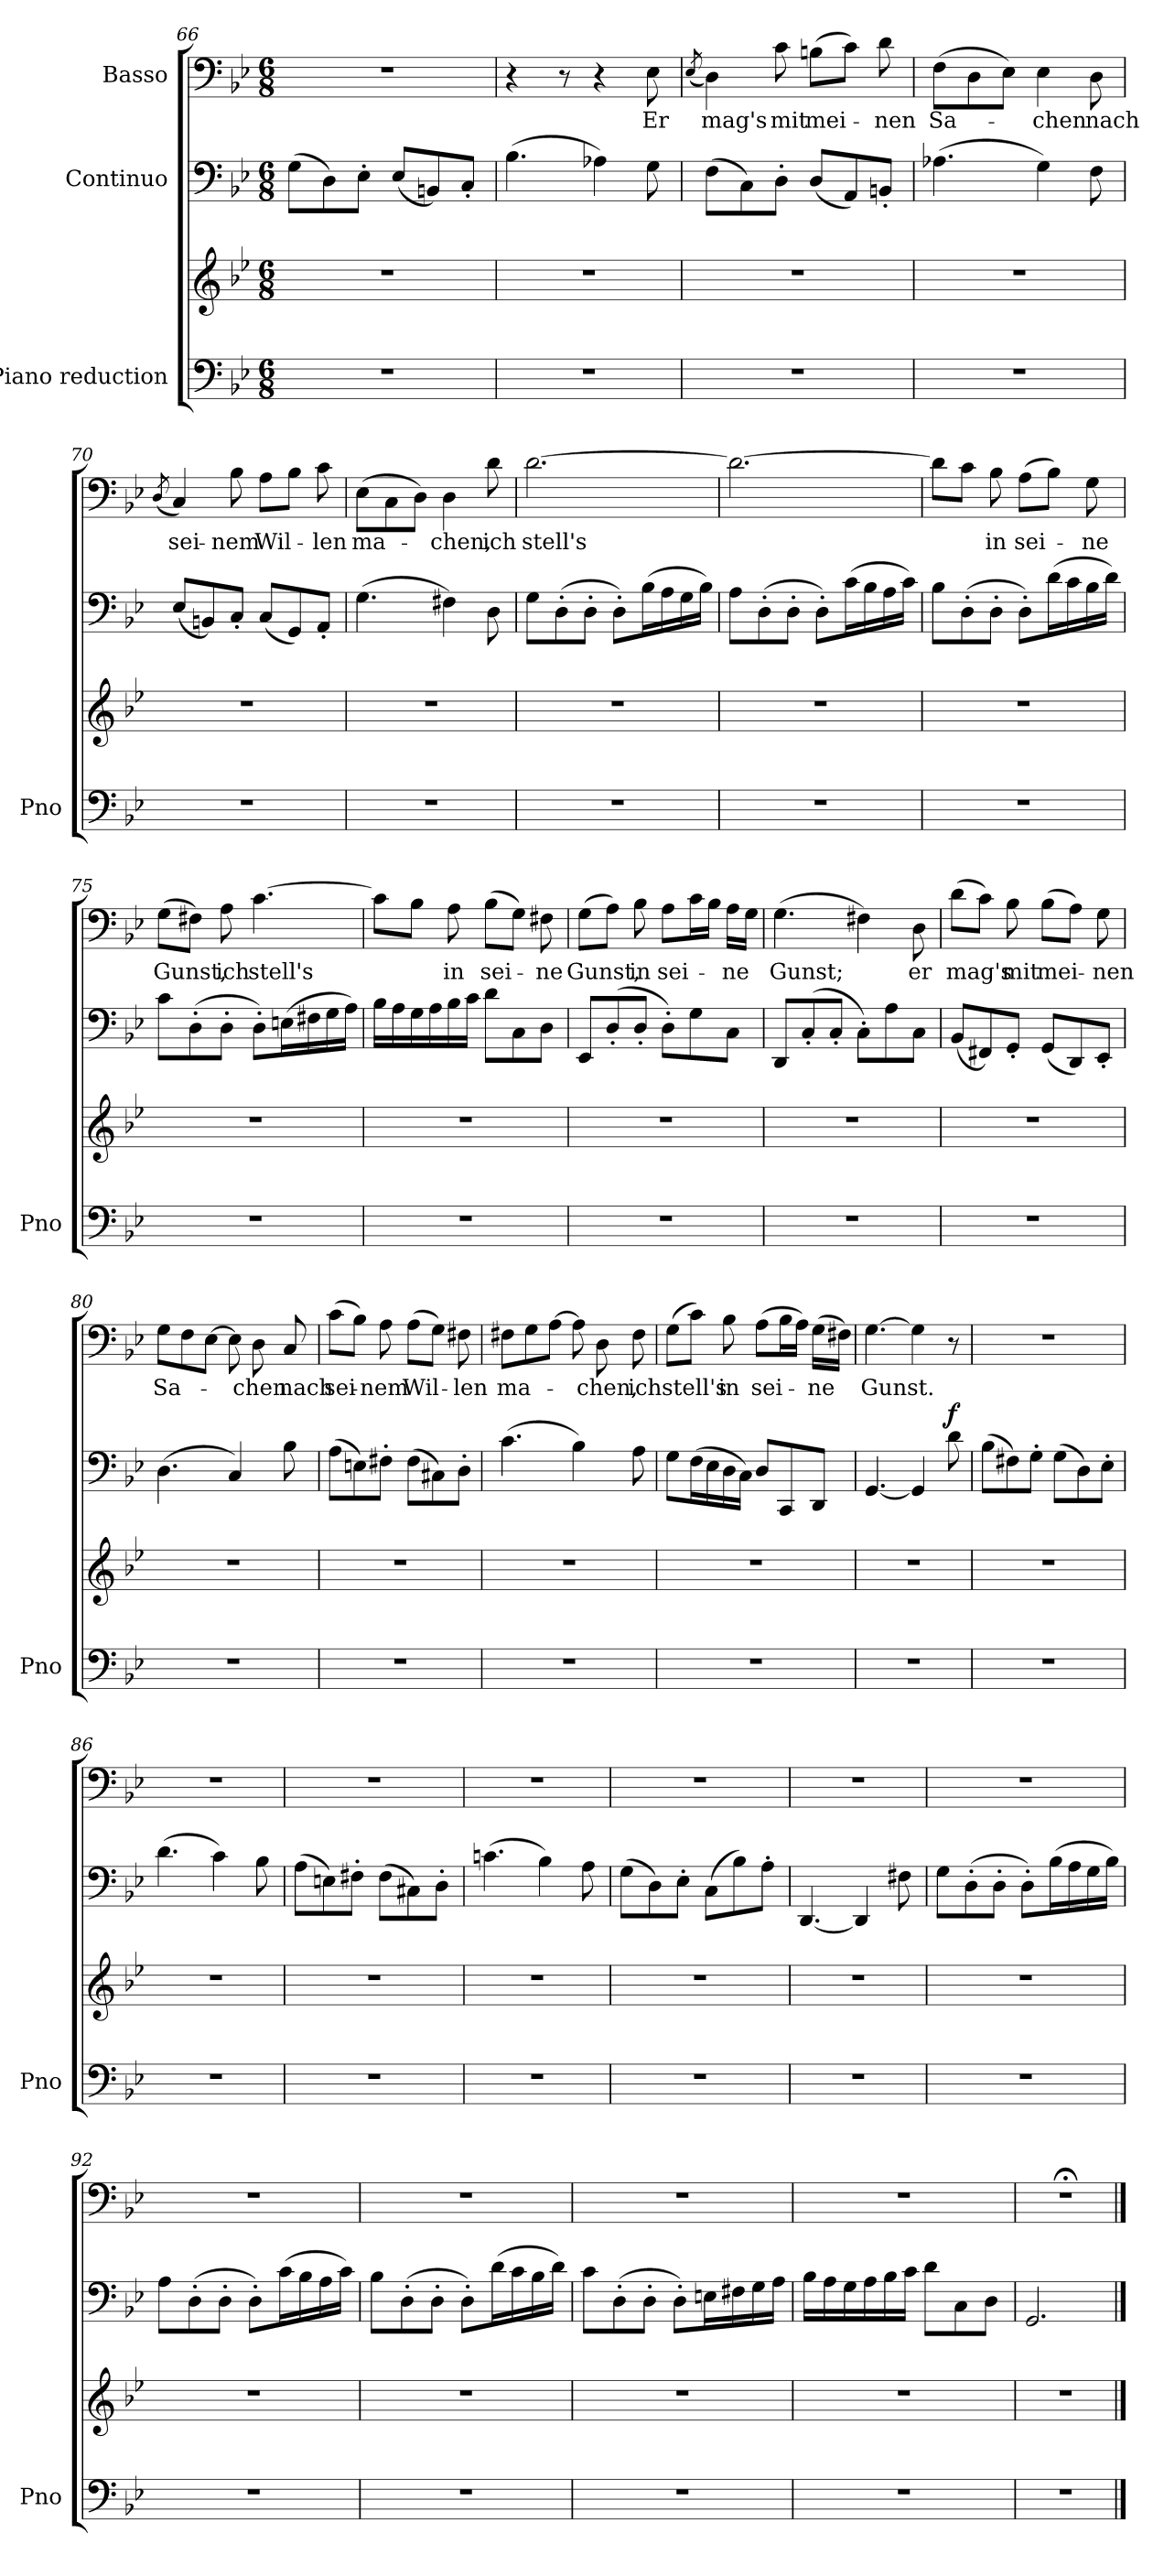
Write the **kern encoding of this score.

**kern	**kern	**kern	**dynam	**kern	**text
*part3	*part3	*part2	*part2	*part1	*part1
*staff4	*staff3	*staff2	*staff2	*staff1	*staff1
*I"Piano reduction	*	*I"Continuo	*	*I"Basso	*
*I'Pno	*	*	*	*	*
*clefF4	*clefG2	*clefF4	*	*clefF4	*
*k[b-e-]	*k[b-e-]	*k[b-e-]	*	*k[b-e-]	*
*M6/8	*M6/8	*M6/8	*	*M6/8	*
=66	=66	=66	=66	=66	=66
2.r	2.r	(>8G\L	.	2.r	.
.	.	8D\)	.	.	.
.	.	8E-'\J	.	.	.
.	.	(<8E-/L	.	.	.
.	.	8BBn/)	.	.	.
.	.	8C'/J	.	.	.
=67	=67	=67	=67	=67	=67
2.r	2.r	(>4.B-\	.	4r	.
.	.	.	.	8r	.
.	.	4A-X\)	.	4r	.
!	!	!	!	!	!LO:LY:b
.	.	8G\	.	8E-\	Er
=68	=68	=68	=68	=68	=68
.	.	.	.	(<8qE-/	.
!	!	!	!	!	!LO:LY:b
2.r	2.r	(>8F\L	.	4D\)	mag's
.	.	8C\)	.	.	.
!	!	!	!	!	!LO:LY:b
.	.	8D'\J	.	8c\	mit
!	!	!	!	!	!LO:LY:b
.	.	(<8D/L	.	(>8Bn\L	mei-
.	.	8AA/)	.	8c\J)	.
!	!	!	!	!	!LO:LY:b
.	.	8BBn'/J	.	8d\	-nen
!!LO:LB:g=z
=69	=69	=69	=69	=69	=69
!	!	!	!	!	!LO:LY:b
2.r	2.r	(>4.A-X\	.	(>8F\L	Sa-
.	.	.	.	8D\	.
.	.	.	.	8E-\J)	.
!	!	!	!	!	!LO:LY:b
.	.	4G\)	.	4E-\	-chen
!	!	!	!	!	!LO:LY:b
.	.	8F\	.	8D\	nach
=70	=70	=70	=70	=70	=70
.	.	.	.	(<8qD/	.
!	!	!	!	!	!LO:LY:b
2.r	2.r	(<8E-/L	.	4C/)	sei-
.	.	8BBn/)	.	.	.
!	!	!	!	!	!LO:LY:b
.	.	8C'/J	.	8B-\	nem
!	!	!	!	!	!LO:LY:b
.	.	(<8C/L	.	8A\L	Wil-
.	.	8GG/)	.	8B-\J	.
!	!	!	!	!	!LO:LY:b
.	.	8AA'/J	.	8c\	-len
=71	=71	=71	=71	=71	=71
!	!	!	!	!	!LO:LY:b
2.r	2.r	(>4.G\	.	(>8E-\L	ma-
.	.	.	.	8C\	.
.	.	.	.	8D\J)	.
!	!	!	!	!	!LO:LY:b
.	.	4F#X\)	.	4D\	-chen,
!	!	!	!	!	!LO:LY:b
.	.	8D\	.	8d\	ich
=72	=72	=72	=72	=72	=72
!	!	!	!	!	!LO:LY:b
2.r	2.r	8G\L	.	[2.d\	stell's
.	.	(>8D'\	.	.	.
.	.	8D'\J	.	.	.
.	.	8D'\L)	.	.	.
.	.	(>16B-\L	.	.	.
.	.	16A\	.	.	.
.	.	16G\	.	.	.
.	.	16B-\JJ)	.	.	.
=73	=73	=73	=73	=73	=73
2.r	2.r	8A\L	.	2.d\_	.
.	.	(>8D'\	.	.	.
.	.	8D'\J	.	.	.
.	.	8D'\L)	.	.	.
.	.	(>16c\L	.	.	.
.	.	16B-\	.	.	.
.	.	16A\	.	.	.
.	.	16c\JJ)	.	.	.
=74	=74	=74	=74	=74	=74
2.r	2.r	8B-\L	.	8d\L]	.
.	.	(>8D'\	.	8c\J	.
!	!	!	!	!	!LO:LY:b
.	.	8D'\J	.	8B-\	in
!	!	!	!	!	!LO:LY:b
.	.	8D'\L)	.	(>8A\L	sei-
.	.	(>16d\L	.	8B-\J)	.
.	.	16c\	.	.	.
!	!	!	!	!	!LO:LY:b
.	.	16B-\	.	8G\	-ne
.	.	16d\JJ)	.	.	.
!!LO:PB:g=z
=75	=75	=75	=75	=75	=75
!	!	!	!	!	!LO:LY:b
2.r	2.r	8c\L	.	(>8G\L	Gunst,
.	.	(>8D'\	.	8F#X\J)	.
!	!	!	!	!	!LO:LY:b
.	.	8D'\J	.	8A\	ich
!	!	!	!	!	!LO:LY:b
.	.	8D'\L)	.	[4.c\	stell's
.	.	(>16En\L	.	.	.
.	.	16F#X\	.	.	.
.	.	16G\	.	.	.
.	.	16A\JJ)	.	.	.
=76	=76	=76	=76	=76	=76
2.r	2.r	16B-\LL	.	8c\L]	.
.	.	16A\	.	.	.
.	.	16G\	.	8B-\J	.
.	.	16A\	.	.	.
!	!	!	!	!	!LO:LY:b
.	.	16B-\	.	8A\	in
.	.	16c\JJ	.	.	.
!	!	!	!	!	!LO:LY:b
.	.	8d\L	.	(>8B-\L	sei-
.	.	8C\	.	8G\J)	.
!	!	!	!	!	!LO:LY:b
.	.	8D\J	.	8F#X\	-ne
=77	=77	=77	=77	=77	=77
!	!	!	!	!	!LO:LY:b
2.r	2.r	8EE-/L	.	(>8G\L	Gunst,
.	.	(>8D'/	.	8A\J)	.
!	!	!	!	!	!LO:LY:b
.	.	8D'/J	.	8B-\	in
!	!	!	!	!	!LO:LY:b
.	.	8D'\L)	.	8A\L	sei-
.	.	8G\	.	16c\L	.
.	.	.	.	16B-\JJ	.
!	!	!	!	!	!LO:LY:b
.	.	8C\J	.	16A\LL	-ne
.	.	.	.	16G\JJ	.
=78	=78	=78	=78	=78	=78
!	!	!	!	!	!LO:LY:b
2.r	2.r	8DD/L	.	(>4.G\	Gunst;
.	.	(>8C'/	.	.	.
.	.	8C'/J	.	.	.
.	.	8C'\L)	.	4F#X\)	.
.	.	8A\	.	.	.
!	!	!	!	!	!LO:LY:b
.	.	8C\J	.	8D\	er
=79	=79	=79	=79	=79	=79
!	!	!	!	!	!LO:LY:b
2.r	2.r	(<8BB-/L	.	(>8d\L	mag's
.	.	8FF#X/)	.	8c\J)	.
!	!	!	!	!	!LO:LY:b
.	.	8GG'/J	.	8B-\	mit
!	!	!	!	!	!LO:LY:b
.	.	(<8GG/L	.	(>8B-\L	mei-
.	.	8DD/)	.	8A\J)	.
!	!	!	!	!	!LO:LY:b
.	.	8EE-'/J	.	8G\	-nen
=80	=80	=80	=80	=80	=80
!	!	!	!	!	!LO:LY:b
2.r	2.r	(>4.D\	.	8G\L	Sa-
.	.	.	.	8F\	.
.	.	.	.	[8E-\J	.
.	.	4C/)	.	8E-\]	.
!	!	!	!	!	!LO:LY:b
.	.	.	.	8D\	-chen
!	!	!	!	!	!LO:LY:b
.	.	8B-\	.	8C/	nach
!!LO:LB:g=z
=81	=81	=81	=81	=81	=81
!	!	!	!	!	!LO:LY:b
2.r	2.r	(>8A\L	.	(>8c\L	sei-
.	.	8En\)	.	8B-\J)	.
!	!	!	!	!	!LO:LY:b
.	.	8F#X'\J	.	8A\	-nem
!	!	!	!	!	!LO:LY:b
.	.	(>8F#\L	.	(>8A\L	Wil-
.	.	8C#X\)	.	8G\J)	.
!	!	!	!	!	!LO:LY:b
.	.	8D'\J	.	8F#X\	-len
=82	=82	=82	=82	=82	=82
!	!	!	!	!	!LO:LY:b
2.r	2.r	(>4.c\	.	8F#X\L	ma-
.	.	.	.	8G\	.
.	.	.	.	[8A\J	.
.	.	4B-\)	.	8A\]	.
!	!	!	!	!	!LO:LY:b
.	.	.	.	8D\	-chen,
!	!	!	!	!	!LO:LY:b
.	.	8A\	.	8F#\	ich
=83	=83	=83	=83	=83	=83
!	!	!	!	!	!LO:LY:b
2.r	2.r	8G\L	.	(>8G\L	stell's
.	.	(>16F\L	.	8c\J)	.
.	.	16E-\	.	.	.
!	!	!	!	!	!LO:LY:b
.	.	16D\	.	8B-\	in
.	.	16C\JJ)	.	.	.
!	!	!	!	!	!LO:LY:b
.	.	8D/L	.	(>8A\L	sei-
.	.	8CC/	.	16B-\L	.
.	.	.	.	16A\JJ)	.
!	!	!	!	!	!LO:LY:b
.	.	8DD/J	.	(>16G\LL	-ne
.	.	.	.	16F#X\JJ)	.
=84	=84	=84	=84	=84	=84
!	!	!	!	!	!LO:LY:b
2.r	2.r	[4.GG/	.	[4.G\	Gunst.
.	.	4GG/]	.	4G\]	.
!	!	!	!LO:DY:a	!	!
.	.	8d\	f	8r	.
=85	=85	=85	=85	=85	=85
2.r	2.r	(>8B-\L	.	2.r	.
.	.	8F#X\)	.	.	.
.	.	8G'\J	.	.	.
.	.	(>8G\L	.	.	.
.	.	8D\)	.	.	.
.	.	8E-'\J	.	.	.
=86	=86	=86	=86	=86	=86
2.r	2.r	(>4.d\	.	2.r	.
.	.	4c\)	.	.	.
.	.	8B-\	.	.	.
=87	=87	=87	=87	=87	=87
2.r	2.r	(>8A\L	.	2.r	.
.	.	8En\)	.	.	.
.	.	8F#X'\J	.	.	.
.	.	(>8F#\L	.	.	.
.	.	8C#X\)	.	.	.
.	.	8D'\J	.	.	.
=88	=88	=88	=88	=88	=88
2.r	2.r	(>4.cn\	.	2.r	.
.	.	4B-\)	.	.	.
.	.	8A\	.	.	.
!!LO:LB:g=z
=89	=89	=89	=89	=89	=89
2.r	2.r	(>8G\L	.	2.r	.
.	.	8D\)	.	.	.
.	.	8E-'\J	.	.	.
.	.	(>8C\L	.	.	.
.	.	8B-\)	.	.	.
.	.	8A'\J	.	.	.
=90	=90	=90	=90	=90	=90
2.r	2.r	[4.DD/	.	2.r	.
.	.	4DD/]	.	.	.
.	.	8F#X\	.	.	.
=91	=91	=91	=91	=91	=91
2.r	2.r	8G\L	.	2.r	.
.	.	(>8D'\	.	.	.
.	.	8D'\J	.	.	.
.	.	8D'\L)	.	.	.
.	.	(>16B-\L	.	.	.
.	.	16A\	.	.	.
.	.	16G\	.	.	.
.	.	16B-\JJ)	.	.	.
=92	=92	=92	=92	=92	=92
2.r	2.r	8A\L	.	2.r	.
.	.	(>8D'\	.	.	.
.	.	8D'\J	.	.	.
.	.	8D'\L)	.	.	.
.	.	(>16c\L	.	.	.
.	.	16B-\	.	.	.
.	.	16A\	.	.	.
.	.	16c\JJ)	.	.	.
=93	=93	=93	=93	=93	=93
2.r	2.r	8B-\L	.	2.r	.
.	.	(>8D'\	.	.	.
.	.	8D'\J	.	.	.
.	.	8D'\L)	.	.	.
.	.	(>16d\L	.	.	.
.	.	16c\	.	.	.
.	.	16B-\	.	.	.
.	.	16d\JJ)	.	.	.
=94	=94	=94	=94	=94	=94
2.r	2.r	8c\L	.	2.r	.
.	.	(>8D'\	.	.	.
.	.	8D'\J	.	.	.
.	.	8D'\L)	.	.	.
.	.	16En\L	.	.	.
.	.	16F#X\	.	.	.
.	.	16G\	.	.	.
.	.	16A\JJ	.	.	.
=95	=95	=95	=95	=95	=95
2.r	2.r	16B-\LL	.	2.r	.
.	.	16A\	.	.	.
.	.	16G\	.	.	.
.	.	16A\	.	.	.
.	.	16B-\	.	.	.
.	.	16c\JJ	.	.	.
.	.	8d\L	.	.	.
.	.	8C\	.	.	.
.	.	8D\J	.	.	.
=96	=96	=96	=96	=96	=96
2.r	2.r	2.GG/	.	2.r;<	.
==	==	==	==	==	==
*-	*-	*-	*-	*-	*-
